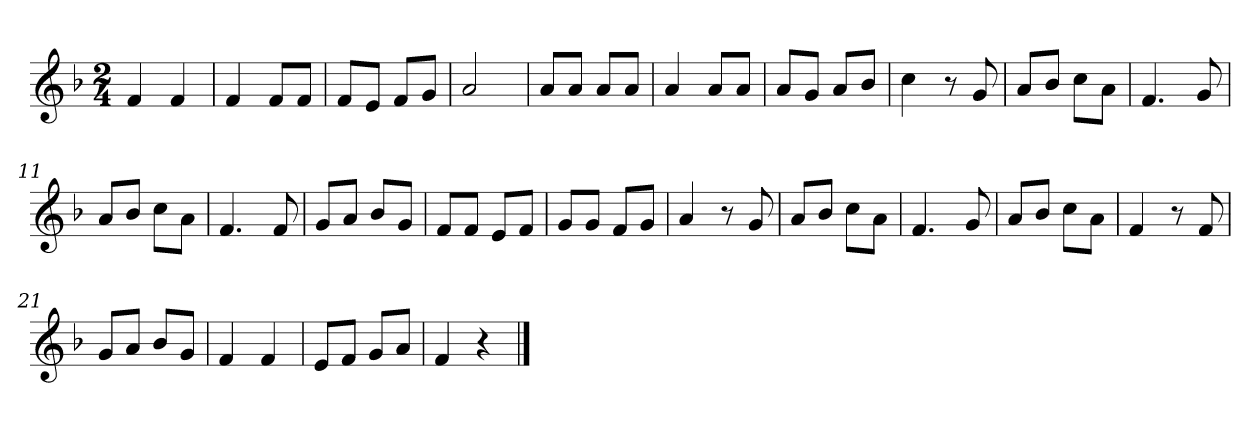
**kern
*part1
*staff1
*k[b-]
*M2/4
*MM120
=1
4f
4f
=2
4f
8fL
8fJ
=3
8fL
8eJ
8fL
8gJ
=4
2a
=5
8aL
8aJ
8aL
8aJ
=6
4a
8aL
8aJ
=7
8aL
8gJ
8aL
8b-J
=8
4cc
8r
8g
=9
8aL
8b-J
8ccL
8aJ
=10
4.f
8g
=11
8aL
8b-J
8ccL
8aJ
=12
4.f
8f
=13
8gL
8aJ
8b-L
8gJ
=14
8fL
8fJ
8eL
8fJ
=15
8gL
8gJ
8fL
8gJ
=16
4a
8r
8g
=17
8aL
8b-J
8ccL
8aJ
=18
4.f
8g
=19
8aL
8b-J
8ccL
8aJ
=20
4f
8r
8f
=21
8gL
8aJ
8b-L
8gJ
=22
4f
4f
=23
8eL
8fJ
8gL
8aJ
=24
4f
4r
==
*-
